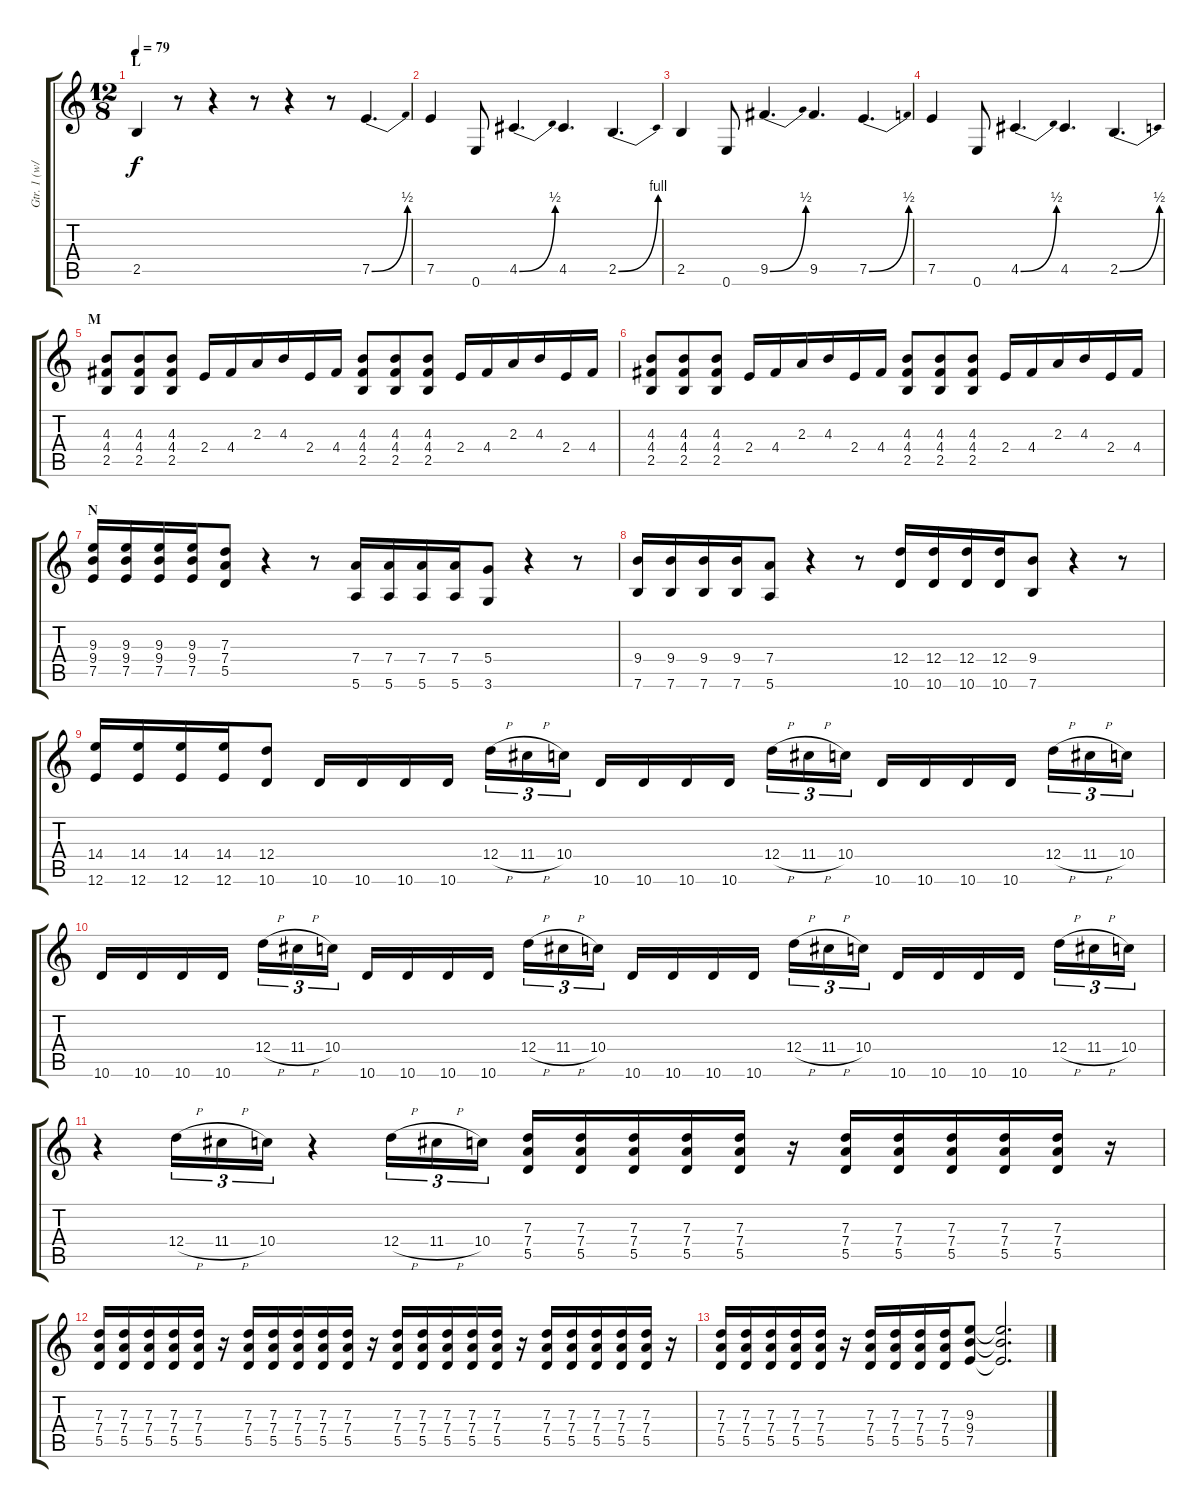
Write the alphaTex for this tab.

\track ("Gtr. 1 (w/wah)" "Gtr. 1 (w/") {instrument distortionguitar}
\staff {score tabs}
\tuning (E4 B3 G3 D3 A2 E2) {hide}
\ts (12 8)
\section ("" "L")
\tempo 79
\clef g2
\ks c
2.5.4{dy f} r.8 r.4 r.8 r.4 r.8 7.5{be (bend 0 0 60 2)}.4{d} |
7.5.4 0.6.8 4.5{be (bend 0 0 60 2)}.4{d} 4.5.4{d} 2.5{be (bend 0 0 60 4)}.4{d} |
2.5.4 0.6.8 9.5{be (bend 0 0 60 2)}.4{d} 9.5.4{d} 7.5{be (bend 0 0 60 2)}.4{d} |
7.5.4 0.6.8 4.5{be (bend 0 0 60 2)}.4{d} 4.5.4{d} 2.5{be (bend 0 0 60 2)}.4{d} |
\section ("" "M")
(4.3 4.4 2.5).8 (4.3 4.4 2.5).8 (4.3 4.4 2.5).8 2.4.16 4.4.16 2.3.16 4.3.16 2.4.16 4.4.16 (4.3 4.4 2.5).8 (4.3 4.4 2.5).8 (4.3 4.4 2.5).8 2.4.16 4.4.16 2.3.16 4.3.16 2.4.16 4.4.16 |
(4.3 4.4 2.5).8 (4.3 4.4 2.5).8 (4.3 4.4 2.5).8 2.4.16 4.4.16 2.3.16 4.3.16 2.4.16 4.4.16 (4.3 4.4 2.5).8 (4.3 4.4 2.5).8 (4.3 4.4 2.5).8 2.4.16 4.4.16 2.3.16 4.3.16 2.4.16 4.4.16 |
\section ("" "N")
(9.3 9.4 7.5).16 (9.3 9.4 7.5).16 (9.3 9.4 7.5).16 (9.3 9.4 7.5).16 (7.3 7.4 5.5).8 r.4 r.8 (7.4 5.6).16 (7.4 5.6).16 (7.4 5.6).16 (7.4 5.6).16 (5.4 3.6).8 r.4 r.8 |
(9.4 7.6).16 (9.4 7.6).16 (9.4 7.6).16 (9.4 7.6).16 (7.4 5.6).8 r.4 r.8 (12.4 10.6).16 (12.4 10.6).16 (12.4 10.6).16 (12.4 10.6).16 (9.4 7.6).8 r.4 r.8 |
(14.4 12.6).16 (14.4 12.6).16 (14.4 12.6).16 (14.4 12.6).16 (12.4 10.6).8 10.6.16 10.6.16 10.6.16 10.6.16 12.4{h}.16{tu (3 2)} 11.4{h}.16{tu (3 2)} 10.4.16{tu (3 2)} 10.6.16 10.6.16 10.6.16 10.6.16 12.4{h}.16{tu (3 2)} 11.4{h}.16{tu (3 2)} 10.4.16{tu (3 2)} 10.6.16 10.6.16 10.6.16 10.6.16 12.4{h}.16{tu (3 2)} 11.4{h}.16{tu (3 2)} 10.4.16{tu (3 2)} |
10.6.16 10.6.16 10.6.16 10.6.16 12.4{h}.16{tu (3 2)} 11.4{h}.16{tu (3 2)} 10.4.16{tu (3 2)} 10.6.16 10.6.16 10.6.16 10.6.16 12.4{h}.16{tu (3 2)} 11.4{h}.16{tu (3 2)} 10.4.16{tu (3 2)} 10.6.16 10.6.16 10.6.16 10.6.16 12.4{h}.16{tu (3 2)} 11.4{h}.16{tu (3 2)} 10.4.16{tu (3 2)} 10.6.16 10.6.16 10.6.16 10.6.16 12.4{h}.16{tu (3 2)} 11.4{h}.16{tu (3 2)} 10.4.16{tu (3 2)} |
r.4 12.4{h}.16{tu (3 2)} 11.4{h}.16{tu (3 2)} 10.4.16{tu (3 2)} r.4 12.4{h}.16{tu (3 2)} 11.4{h}.16{tu (3 2)} 10.4.16{tu (3 2)} (7.3 7.4 5.5).16 (7.3 7.4 5.5).16 (7.3 7.4 5.5).16 (7.3 7.4 5.5).16 (7.3 7.4 5.5).16 r.16 (7.3 7.4 5.5).16 (7.3 7.4 5.5).16 (7.3 7.4 5.5).16 (7.3 7.4 5.5).16 (7.3 7.4 5.5).16 r.16 |
(7.3 7.4 5.5).16 (7.3 7.4 5.5).16 (7.3 7.4 5.5).16 (7.3 7.4 5.5).16 (7.3 7.4 5.5).16 r.16 (7.3 7.4 5.5).16 (7.3 7.4 5.5).16 (7.3 7.4 5.5).16 (7.3 7.4 5.5).16 (7.3 7.4 5.5).16 r.16 (7.3 7.4 5.5).16 (7.3 7.4 5.5).16 (7.3 7.4 5.5).16 (7.3 7.4 5.5).16 (7.3 7.4 5.5).16 r.16 (7.3 7.4 5.5).16 (7.3 7.4 5.5).16 (7.3 7.4 5.5).16 (7.3 7.4 5.5).16 (7.3 7.4 5.5).16 r.16 |
(7.3 7.4 5.5).16 (7.3 7.4 5.5).16 (7.3 7.4 5.5).16 (7.3 7.4 5.5).16 (7.3 7.4 5.5).16 r.16 (7.3 7.4 5.5).16 (7.3 7.4 5.5).16 (7.3 7.4 5.5).16 (7.3 7.4 5.5).16 (9.3 9.4 7.5).8 (9.3{t} 9.4{t} 7.5{t}).2{d}
